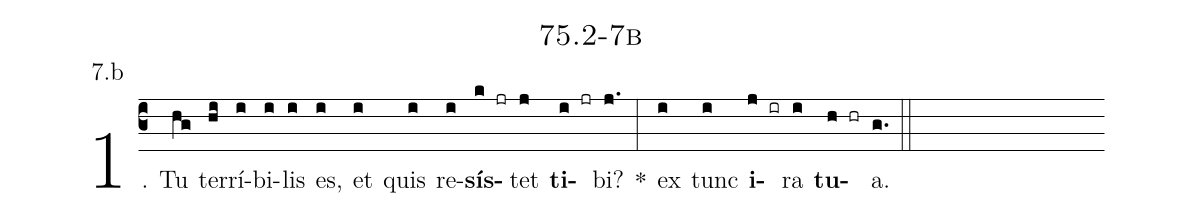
name: 75.2-7b;
annotation: 7.b;
%%
(c3)1. Tu(hg) ter(hi)rí(i)bi(i)lis(i) es,(i) et(i) quis(i) re(i)<b>sís</b>(k jr)tet(j) <b>ti</b>(i jr)bi?(j.) *(:) ex(i) tunc(i) <b>i</b>(j ir)ra(i) <b>tu</b>(h hr)a.(g.) (::)


%E(i) u(i) o(j) u(i) a(h) e.(g.) (::)
